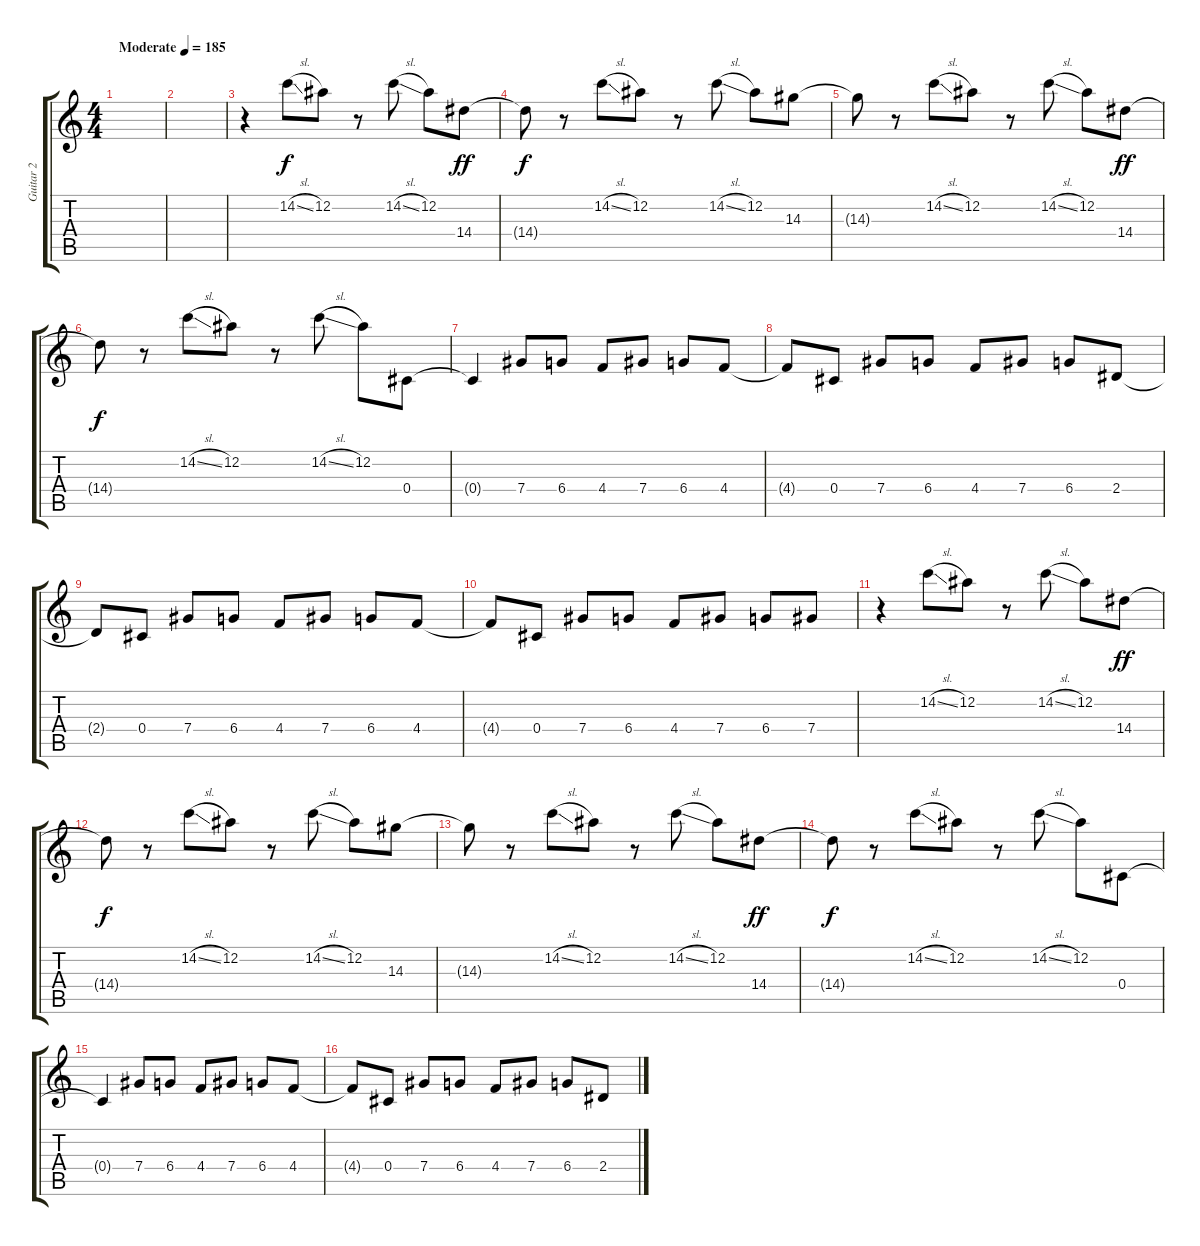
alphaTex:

\track ("Guitar 2" "Guitar 2") {instrument distortionguitar}
\staff {score tabs}
\tuning (Eb4 Bb3 Gb3 Db3 Ab2 Db2) {hide}
\ts (4 4)
\tempo (185 "Moderate")
\clef g2
\ks c
|
|
r.4 14.2{sl}.8 12.2.8 r.8 14.2{sl}.8 12.2.8 14.4.8{dy ff} |
14.4{t}.8{dy f} r.8 14.2{sl}.8 12.2.8 r.8 14.2{sl}.8 12.2.8 14.3.8 |
14.3{t}.8 r.8 14.2{sl}.8 12.2.8 r.8 14.2{sl}.8 12.2.8 14.4.8{dy ff} |
14.4{t}.8{dy f} r.8 14.2{sl}.8 12.2.8 r.8 14.2{sl}.8 12.2.8 0.4.8 |
0.4{t}.4 7.4.8 6.4.8 4.4.8 7.4.8 6.4.8 4.4.8 |
4.4{t}.8 0.4.8 7.4.8 6.4.8 4.4.8 7.4.8 6.4.8 2.4.8 |
2.4{t}.8 0.4.8 7.4.8 6.4.8 4.4.8 7.4.8 6.4.8 4.4.8 |
4.4{t}.8 0.4.8 7.4.8 6.4.8 4.4.8 7.4.8 6.4.8 7.4.8 |
r.4 14.2{sl}.8 12.2.8 r.8 14.2{sl}.8 12.2.8 14.4.8{dy ff} |
14.4{t}.8{dy f} r.8 14.2{sl}.8 12.2.8 r.8 14.2{sl}.8 12.2.8 14.3.8 |
14.3{t}.8 r.8 14.2{sl}.8 12.2.8 r.8 14.2{sl}.8 12.2.8 14.4.8{dy ff} |
14.4{t}.8{dy f} r.8 14.2{sl}.8 12.2.8 r.8 14.2{sl}.8 12.2.8 0.4.8 |
0.4{t}.4 7.4.8 6.4.8 4.4.8 7.4.8 6.4.8 4.4.8 |
4.4{t}.8 0.4.8 7.4.8 6.4.8 4.4.8 7.4.8 6.4.8 2.4.8
